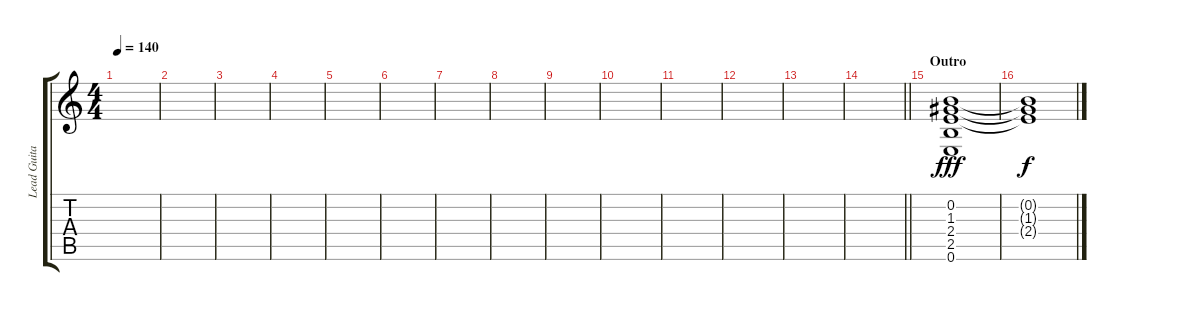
\track ("Lead Guitar" "Lead Guita") {instrument overdrivenguitar}
\staff {score tabs}
\tuning (E4 B3 G3 D3 A2 E2) {hide}
\ts (4 4)
\tempo 140
\clef g2
\ks c
|
|
|
|
|
|
|
|
|
|
|
|
|
\barLineRight lightlight
|
\section ("" "Outro")
(0.2 1.3 2.4 2.5 0.6).1{dy fff} |
(0.2{t} 1.3{t} 2.4{t}).1{dy f}
